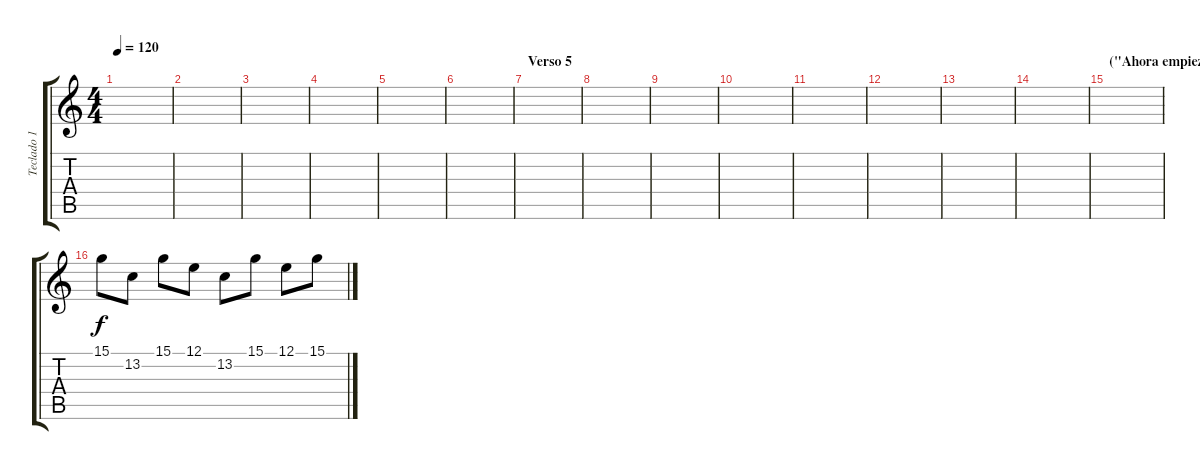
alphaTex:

\track ("Teclado 1" "Teclado 1") {instrument acousticgrandpiano}
\staff {score tabs}
\tuning (E4 B3 G3 D3 A2 E2) {hide}
\ts (4 4)
\tempo 120
\clef g2
\ks c
|
|
|
|
|
|
\section ("" "Verso 5")
|
|
|
|
|
|
|
|
\section ("" "(\"Ahora empieza tu camino...\")")
|
15.1.8 13.2.8 15.1.8 12.1.8 13.2.8 15.1.8 12.1.8 15.1.8
